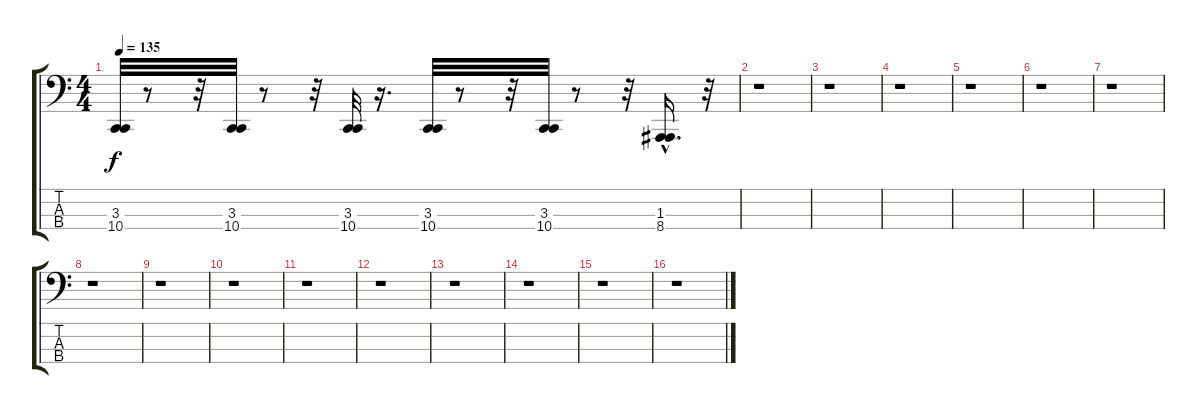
\track "" {instrument lead8bassandlead}
\staff {score tabs}
\tuning (G2 D2 A1 D1) {hide}
\ts (4 4)
\tempo 135
\clef f4
\ks c
(3.3 10.4).32{dy f} r.8 r.32 (3.3 10.4).32 r.8 r.32 (3.3 10.4).32 r.16{d} (3.3 10.4).32 r.8 r.32 (3.3 10.4).32 r.8 r.32 (1.3{hac} 8.4{hac}).16{d} r.32 |
r.1 |
r.1 |
r.1 |
r.1 |
r.1 |
r.1 |
r.1 |
r.1 |
r.1 |
r.1 |
r.1 |
r.1 |
r.1 |
r.1 |
r.1
